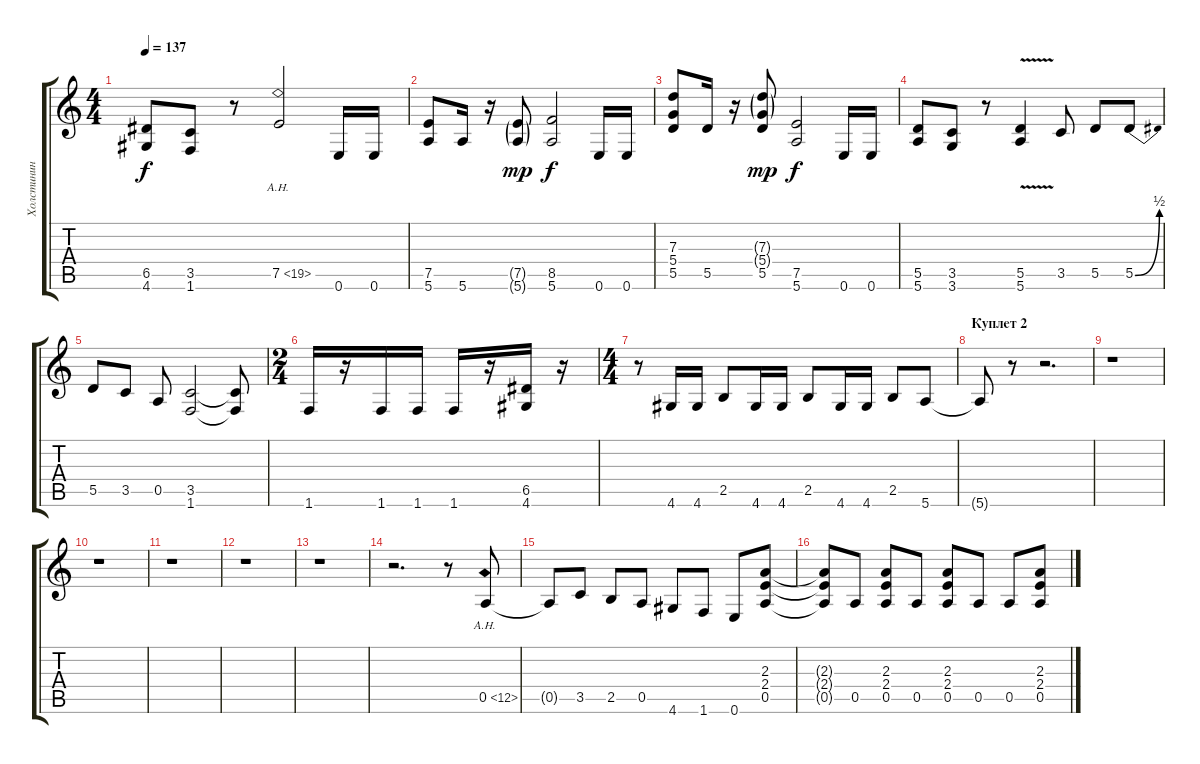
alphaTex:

\track ("Холстинин" "Холстинин") {instrument overdrivenguitar}
\staff {score tabs}
\tuning (E4 B3 G3 D3 A2 E2) {hide}
\ts (4 4)
\tempo 137
\clef g2
\ks c
(6.5 4.6).8{dy f} (3.5 1.6).8 r.8 7.5{ah 12}.2 0.6.16 0.6.16 |
(7.5 5.6).8 5.6.16 r.16 (7.5{g} 5.6{g}).8{dy mp} (8.5 5.6).2{dy f} 0.6.16 0.6.16 |
(7.3 5.4 5.5).8 5.5.16 r.16 (7.3{g} 5.4{g} 5.5).8{dy mp} (7.5 5.6).2{dy f} 0.6.16 0.6.16 |
(5.5 5.6).8 (3.5 3.6).8 r.8 (5.5{v} 5.6{v}).4 3.5.8 5.5.8 5.5{be (bend 0 0 60 2)}.8 |
5.5.8 3.5.8 0.5.8 (3.5 1.6).2 (3.5{t} 1.6{t}).8 |
\ts (2 4)
1.6.16 r.16 1.6.16 1.6.16 1.6.16 r.16 (6.5 4.6).16 r.16 |
\ts (4 4)
r.8 4.6.16 4.6.16 2.5.8 4.6.16 4.6.16 2.5.8 4.6.16 4.6.16 2.5.8 5.6.8 |
\section ("" "Куплет 2")
5.6{t}.8 r.8 r.2{d} |
r.1 |
r.1 |
r.1 |
r.1 |
r.1 |
r.2{d} r.8 0.5{ah 12}.8 |
0.5{t}.8 3.5.8 2.5.8 0.5.8 4.6.8 1.6.8 0.6.8 (2.3 2.4 0.5).8 |
(2.3{t} 2.4{t} 0.5{t}).8 0.5.8 (2.3 2.4 0.5).8 0.5.8 (2.3 2.4 0.5).8 0.5.8 0.5.8 (2.3 2.4 0.5).8
